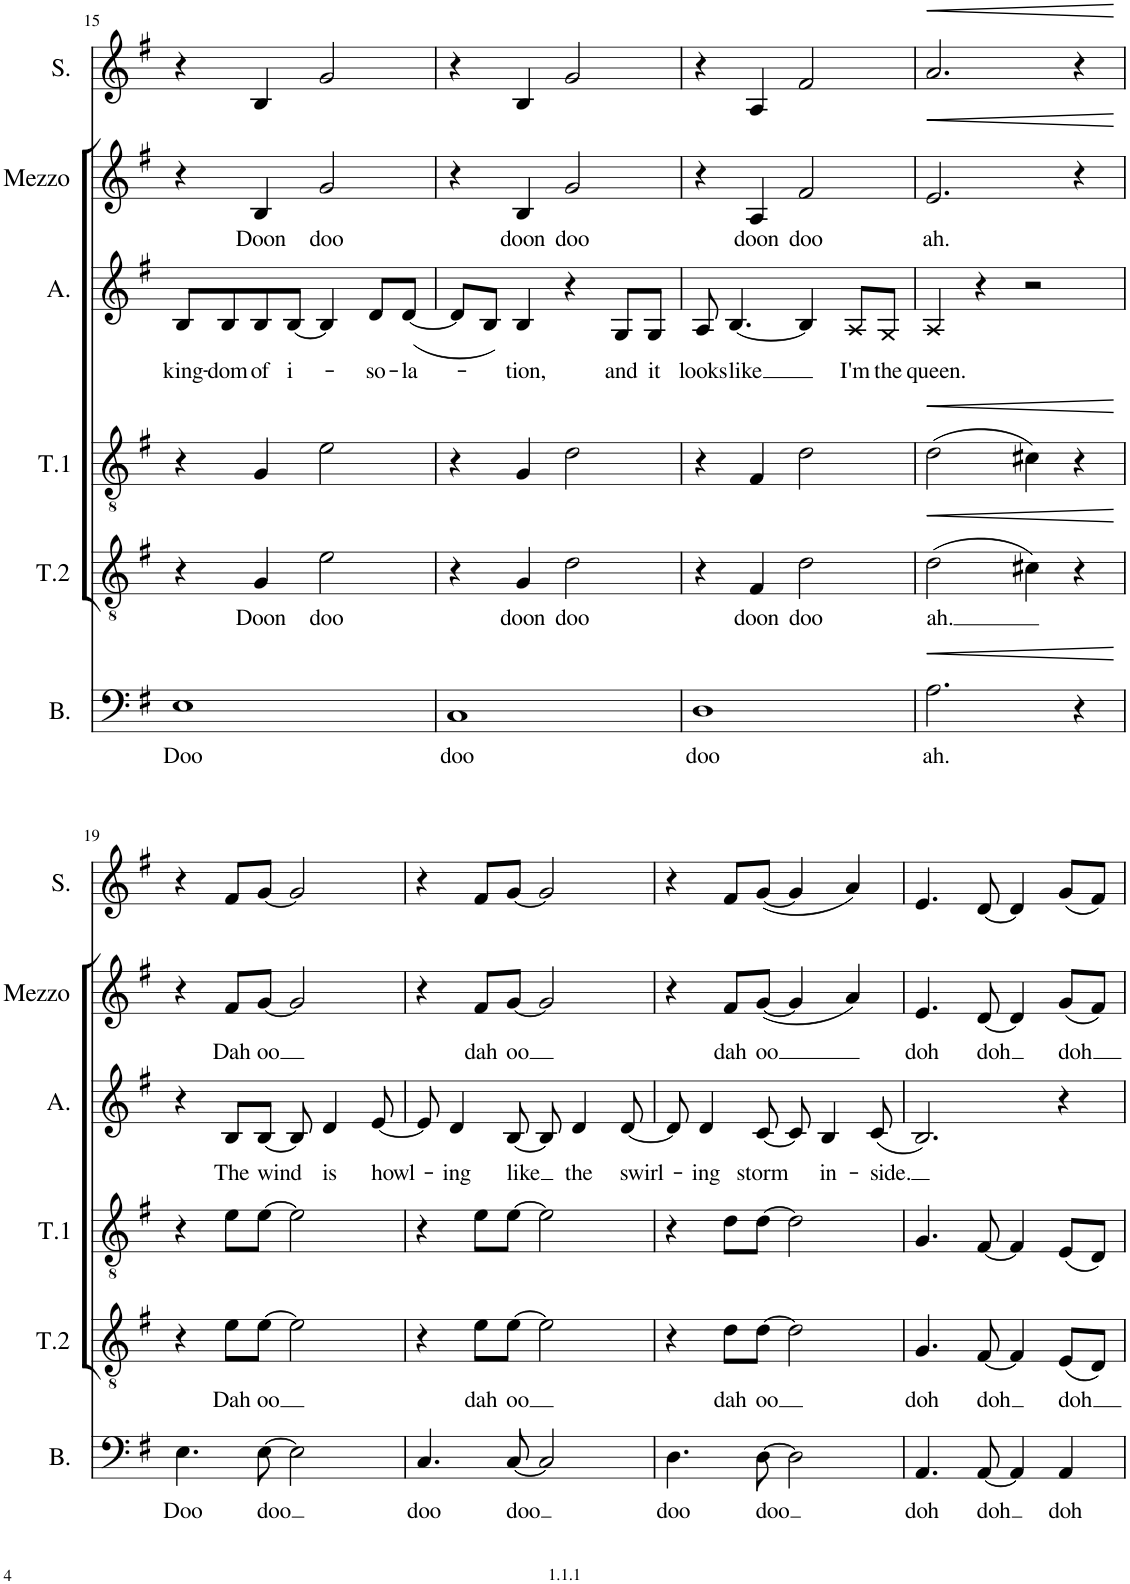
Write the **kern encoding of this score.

**kern	**text	**dynam	**kern	**text	**dynam	**kern	**dynam	**kern	**text	**kern	**text	**dynam	**kern	**dynam
*part6	*part6	*part6	*part5	*part5	*part5	*part4	*part4	*part3	*part3	*part2	*part2	*part2	*part1	*part1
*staff6	*staff6	*staff6	*staff5	*staff5	*staff5	*staff4	*staff4	*staff3	*staff3	*staff2	*staff2	*staff2	*staff1	*staff1
*I"Bass	*	*	*I"Tenor 2	*	*	*I"Tenor 1	*	*I"Alto	*	*I"Mezzosopran	*	*	*I"Sopran	*
*I'B.	*	*	*I'T.2	*	*	*I'T.1	*	*I'A.	*	*I'Mezzo	*	*	*I'S.	*
!!LO:PB:g=z
*clefF4	*	*	*clefGv2	*	*	*clefGv2	*	*clefG2	*	*clefG2	*	*	*clefG2	*
*k[f#]	*	*	*k[f#]	*	*	*k[f#]	*	*k[f#]	*	*k[f#]	*	*	*k[f#]	*
*M4/4	*	*	*M4/4	*	*	*M4/4	*	*M4/4	*	*M4/4	*	*	*M4/4	*
=15	=15	=15	=15	=15	=15	=15	=15	=15	=15	=15	=15	=15	=15	=15
!	!LO:LY:b	!	!	!	!	!	!	!	!LO:LY:b	!	!	!	!	!
1E	Doo	.	4r	.	.	4r	.	8B/L	king-	4r	.	.	4r	.
!	!	!	!	!	!	!	!	!	!LO:LY:b	!	!	!	!	!
.	.	.	.	.	.	.	.	8B/	-dom	.	.	.	.	.
!	!	!	!	!LO:LY:b	!	!	!	!	!LO:LY:b	!	!LO:LY:b	!	!	!
.	.	.	4G/	Doon	.	4G/	.	8B/	of	4B/	Doon	.	4B/	.
!	!	!	!	!	!	!	!	!	!LO:LY:b	!	!	!	!	!
.	.	.	.	.	.	.	.	[8B/J	i-	.	.	.	.	.
!	!	!	!	!LO:LY:b	!	!	!	!	!	!	!LO:LY:b	!	!	!
.	.	.	2e\	doo	.	2e\	.	4B/]	.	2g/	doo	.	2g/	.
!	!	!	!	!	!	!	!	!	!LO:LY:b	!	!	!	!	!
.	.	.	.	.	.	.	.	8d/L	-so-	.	.	.	.	.
!	!	!	!	!	!	!	!	!	!LO:LY:b	!	!	!	!	!
.	.	.	.	.	.	.	.	([8d/J	-la-	.	.	.	.	.
=16	=16	=16	=16	=16	=16	=16	=16	=16	=16	=16	=16	=16	=16	=16
!	!LO:LY:b	!	!	!	!	!	!	!	!	!	!	!	!	!
1C	doo	.	4r	.	.	4r	.	8d/L]	.	4r	.	.	4r	.
.	.	.	.	.	.	.	.	8B/J)	.	.	.	.	.	.
!	!	!	!	!LO:LY:b	!	!	!	!	!LO:LY:b	!	!LO:LY:b	!	!	!
.	.	.	4G/	doon	.	4G/	.	4B/	-tion,	4B/	doon	.	4B/	.
!	!	!	!	!LO:LY:b	!	!	!	!	!	!	!LO:LY:b	!	!	!
.	.	.	2d\	doo	.	2d\	.	4r	.	2g/	doo	.	2g/	.
!	!	!	!	!	!	!	!	!	!LO:LY:b	!	!	!	!	!
.	.	.	.	.	.	.	.	8G/L	and	.	.	.	.	.
!	!	!	!	!	!	!	!	!	!LO:LY:b	!	!	!	!	!
.	.	.	.	.	.	.	.	8G/J	it	.	.	.	.	.
=17	=17	=17	=17	=17	=17	=17	=17	=17	=17	=17	=17	=17	=17	=17
!	!LO:LY:b	!	!	!	!	!	!	!	!LO:LY:b	!	!	!	!	!
1D	doo	.	4r	.	.	4r	.	8A/	looks	4r	.	.	4r	.
!	!	!	!	!	!	!	!	!	!LO:LY:b	!	!	!	!	!
.	.	.	.	.	.	.	.	[4.B/	like	.	.	.	.	.
!	!	!	!	!LO:LY:b	!	!	!	!	!	!	!LO:LY:b	!	!	!
.	.	.	4F#/	doon	.	4F#/	.	.	.	4A/	doon	.	4A/	.
!	!	!	!	!LO:LY:b	!	!	!	!	!	!	!LO:LY:b	!	!	!
.	.	.	2d\	doo	.	2d\	.	4B/]	.	2f#/	doo	.	2f#/	.
!	!	!	!	!	!	!	!	!	!LO:LY:b	!	!	!	!	!
.	.	.	.	.	.	.	.	8A/L	I'm	.	.	.	.	.
!	!	!	!	!	!	!	!	!	!LO:LY:b	!	!	!	!	!
.	.	.	.	.	.	.	.	8G/J	the	.	.	.	.	.
=18	=18	=18	=18	=18	=18	=18	=18	=18	=18	=18	=18	=18	=18	=18
!	!LO:LY:b	!LO:HP:b	!	!LO:LY:b	!LO:HP:b	!	!LO:HP:b	!	!LO:LY:b	!	!LO:LY:b	!LO:HP:b	!	!LO:HP:b
2.A\	ah.	<	(2d\	ah.	<	(2d\	<	4A/	queen.	2.e/	ah.	<	2.a/	<
.	.	.	.	.	.	.	.	4r	.	.	.	.	.	.
.	.	.	4c#X\)	.	.	4c#X\)	.	2r	.	.	.	.	.	.
4r	.	.	4r	.	.	4r	.	.	.	4r	.	.	4r	.
.	.	[	.	.	[	.	[	.	.	.	.	[	.	[
!!LO:LB:g=z
=19	=19	=19	=19	=19	=19	=19	=19	=19	=19	=19	=19	=19	=19	=19
!	!LO:LY:b	!	!	!	!	!	!	!	!	!	!	!	!	!
4.E\	Doo	.	4r	.	.	4r	.	4r	.	4r	.	.	4r	.
!	!	!	!	!LO:LY:b	!	!	!	!	!LO:LY:b	!	!LO:LY:b	!	!	!
.	.	.	8e\L	Dah	.	8e\L	.	8B/L	The	8f#/L	Dah	.	8f#/L	.
!	!LO:LY:b	!	!	!LO:LY:b	!	!	!	!	!LO:LY:b	!	!LO:LY:b	!	!	!
[8E\	doo	.	[8e\J	oo	.	[8e\J	.	[8B/J	wind	[8g/J	oo	.	[8g/J	.
2E\]	.	.	2e\]	.	.	2e\]	.	8B/]	.	2g/]	.	.	2g/]	.
!	!	!	!	!	!	!	!	!	!LO:LY:b	!	!	!	!	!
.	.	.	.	.	.	.	.	4d/	is	.	.	.	.	.
!	!	!	!	!	!	!	!	!	!LO:LY:b	!	!	!	!	!
.	.	.	.	.	.	.	.	[8e/	howl-	.	.	.	.	.
=20	=20	=20	=20	=20	=20	=20	=20	=20	=20	=20	=20	=20	=20	=20
!	!LO:LY:b	!	!	!	!	!	!	!	!	!	!	!	!	!
4.C/	doo	.	4r	.	.	4r	.	8e/]	.	4r	.	.	4r	.
!	!	!	!	!	!	!	!	!	!LO:LY:b	!	!	!	!	!
.	.	.	.	.	.	.	.	4d/	-ing	.	.	.	.	.
!	!	!	!	!LO:LY:b	!	!	!	!	!	!	!LO:LY:b	!	!	!
.	.	.	8e\L	dah	.	8e\L	.	.	.	8f#/L	dah	.	8f#/L	.
!	!LO:LY:b	!	!	!LO:LY:b	!	!	!	!	!LO:LY:b	!	!LO:LY:b	!	!	!
[8C/	doo	.	[8e\J	oo	.	[8e\J	.	[8B/	like	[8g/J	oo	.	[8g/J	.
2C/]	.	.	2e\]	.	.	2e\]	.	8B/]	.	2g/]	.	.	2g/]	.
!	!	!	!	!	!	!	!	!	!LO:LY:b	!	!	!	!	!
.	.	.	.	.	.	.	.	4d/	the	.	.	.	.	.
!	!	!	!	!	!	!	!	!	!LO:LY:b	!	!	!	!	!
.	.	.	.	.	.	.	.	[8d/	swirl-	.	.	.	.	.
=21	=21	=21	=21	=21	=21	=21	=21	=21	=21	=21	=21	=21	=21	=21
!	!LO:LY:b	!	!	!	!	!	!	!	!	!	!	!	!	!
4.D\	doo	.	4r	.	.	4r	.	8d/]	.	4r	.	.	4r	.
!	!	!	!	!	!	!	!	!	!LO:LY:b	!	!	!	!	!
.	.	.	.	.	.	.	.	4d/	-ing	.	.	.	.	.
!	!	!	!	!LO:LY:b	!	!	!	!	!	!	!LO:LY:b	!	!	!
.	.	.	8d\L	dah	.	8d\L	.	.	.	8f#/L	dah	.	8f#/L	.
!	!LO:LY:b	!	!	!LO:LY:b	!	!	!	!	!LO:LY:b	!	!LO:LY:b	!	!	!
[8D\	doo	.	[8d\J	oo	.	[8d\J	.	[8c/	storm	([8g/J	oo	.	([8g/J	.
2D\]	.	.	2d\]	.	.	2d\]	.	8c/]	.	4g/]	.	.	4g/]	.
!	!	!	!	!	!	!	!	!	!LO:LY:b	!	!	!	!	!
.	.	.	.	.	.	.	.	4B/	in-	.	.	.	.	.
.	.	.	.	.	.	.	.	.	.	4a/)	.	.	4a/)	.
!	!	!	!	!	!	!	!	!	!LO:LY:b	!	!	!	!	!
.	.	.	.	.	.	.	.	(8c/	-side.	.	.	.	.	.
=22	=22	=22	=22	=22	=22	=22	=22	=22	=22	=22	=22	=22	=22	=22
!	!LO:LY:b	!	!	!LO:LY:b	!	!	!	!	!	!	!LO:LY:b	!	!	!
4.AA/	doh	.	4.G/	doh	.	4.G/	.	2.B/)	.	4.e/	doh	.	4.e/	.
!	!LO:LY:b	!	!	!LO:LY:b	!	!	!	!	!	!	!LO:LY:b	!	!	!
[8AA/	doh	.	[8F#/	doh	.	[8F#/	.	.	.	[8d/	doh	.	[8d/	.
4AA/]	.	.	4F#/]	.	.	4F#/]	.	.	.	4d/]	.	.	4d/]	.
!	!LO:LY:b	!	!	!LO:LY:b	!	!	!	!	!	!	!LO:LY:b	!	!	!
4AA/	doh	.	(8E/L	doh	.	(8E/L	.	4r	.	(8g/L	doh	.	(8g/L	.
.	.	.	8D/J)	.	.	8D/J)	.	.	.	8f#/J)	.	.	8f#/J)	.
=	=	=	=	=	=	=	=	=	=	=	=	=	=	=
*-	*-	*-	*-	*-	*-	*-	*-	*-	*-	*-	*-	*-	*-	*-
